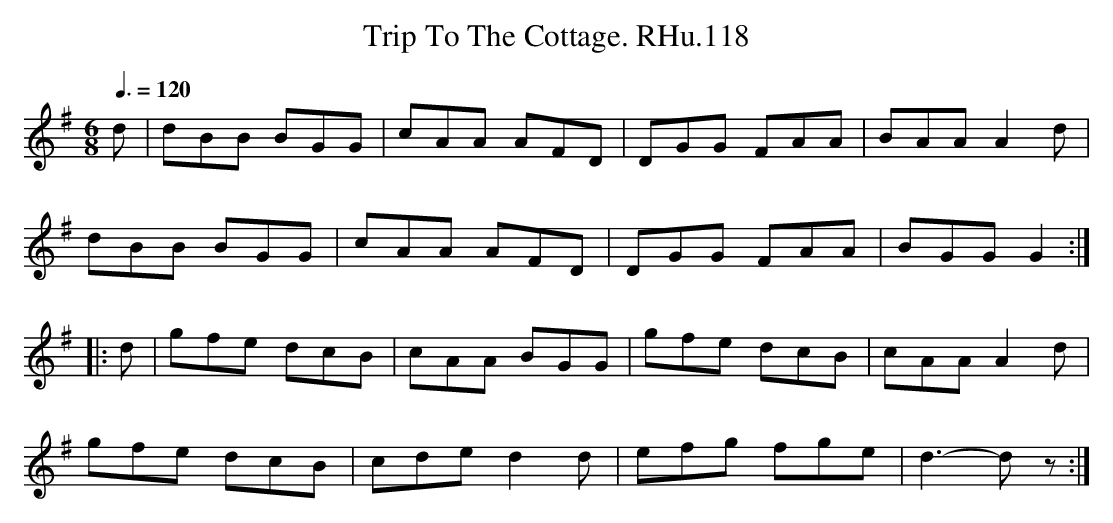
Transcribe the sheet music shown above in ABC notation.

X:1
T:Trip To The Cottage. RHu.118
M:6/8
L:1/8
Q:3/8=120
K:G
d|dBB BGG|cAA AFD|DGG FAA|BAA A2d|
dBB BGG|cAA AFD|DGG FAA|BGG ""G2:|
|:d|gfe dcB|cAA BGG|gfe dcB|cAA A2d|
gfe dcB|cde d2d|efg fge|""d3-dz:|
